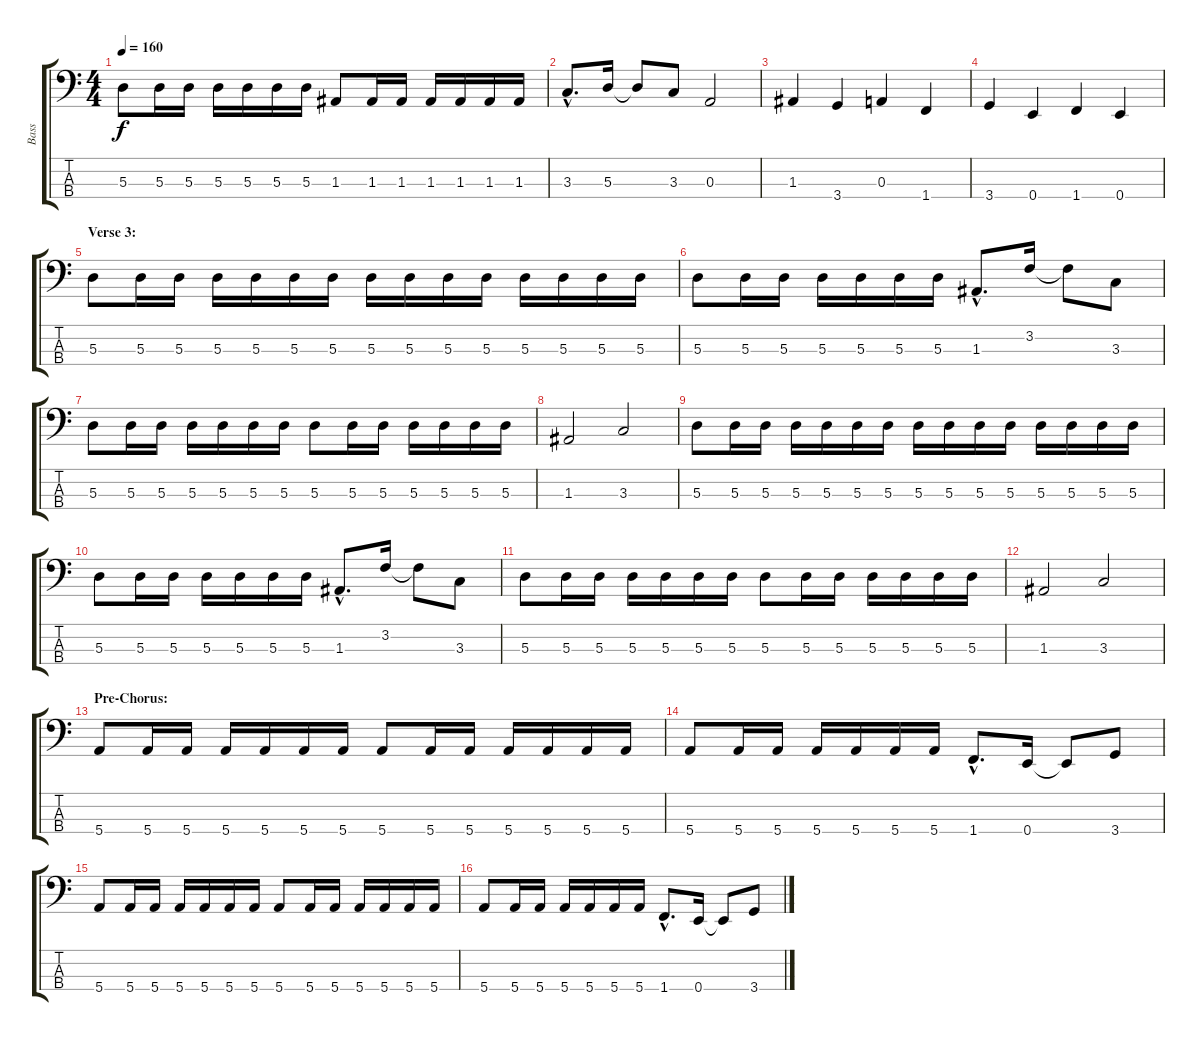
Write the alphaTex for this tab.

\track ("Bass" "Bass") {instrument electricbasspick}
\staff {score tabs}
\tuning (G2 D2 A1 E1) {hide}
\ts (4 4)
\tempo 160
\clef f4
\ks c
5.3.8{dy f} 5.3.16 5.3.16 5.3.16 5.3.16 5.3.16 5.3.16 1.3.8 1.3.16 1.3.16 1.3.16 1.3.16 1.3.16 1.3.16 |
3.3{hac}.8{d} 5.3.16 5.3{t}.8 3.3.8 0.3.2 |
1.3.4 3.4.4 0.3.4 1.4.4 |
3.4.4 0.4.4 1.4.4 0.4.4 |
\section ("" "Verse 3:")
5.3.8 5.3.16 5.3.16 5.3.16 5.3.16 5.3.16 5.3.16 5.3.16 5.3.16 5.3.16 5.3.16 5.3.16 5.3.16 5.3.16 5.3.16 |
5.3.8 5.3.16 5.3.16 5.3.16 5.3.16 5.3.16 5.3.16 1.3{hac}.8{d} 3.2.16 3.2{t}.8 3.3.8 |
5.3.8 5.3.16 5.3.16 5.3.16 5.3.16 5.3.16 5.3.16 5.3.8 5.3.16 5.3.16 5.3.16 5.3.16 5.3.16 5.3.16 |
1.3.2 3.3.2 |
5.3.8 5.3.16 5.3.16 5.3.16 5.3.16 5.3.16 5.3.16 5.3.16 5.3.16 5.3.16 5.3.16 5.3.16 5.3.16 5.3.16 5.3.16 |
5.3.8 5.3.16 5.3.16 5.3.16 5.3.16 5.3.16 5.3.16 1.3{hac}.8{d} 3.2.16 3.2{t}.8 3.3.8 |
5.3.8 5.3.16 5.3.16 5.3.16 5.3.16 5.3.16 5.3.16 5.3.8 5.3.16 5.3.16 5.3.16 5.3.16 5.3.16 5.3.16 |
1.3.2 3.3.2 |
\section ("" "Pre-Chorus:")
5.4.8 5.4.16 5.4.16 5.4.16 5.4.16 5.4.16 5.4.16 5.4.8 5.4.16 5.4.16 5.4.16 5.4.16 5.4.16 5.4.16 |
5.4.8 5.4.16 5.4.16 5.4.16 5.4.16 5.4.16 5.4.16 1.4{hac}.8{d} 0.4.16 0.4{t}.8 3.4.8 |
5.4.8 5.4.16 5.4.16 5.4.16 5.4.16 5.4.16 5.4.16 5.4.8 5.4.16 5.4.16 5.4.16 5.4.16 5.4.16 5.4.16 |
5.4.8 5.4.16 5.4.16 5.4.16 5.4.16 5.4.16 5.4.16 1.4{hac}.8{d} 0.4.16 0.4{t}.8 3.4.8
